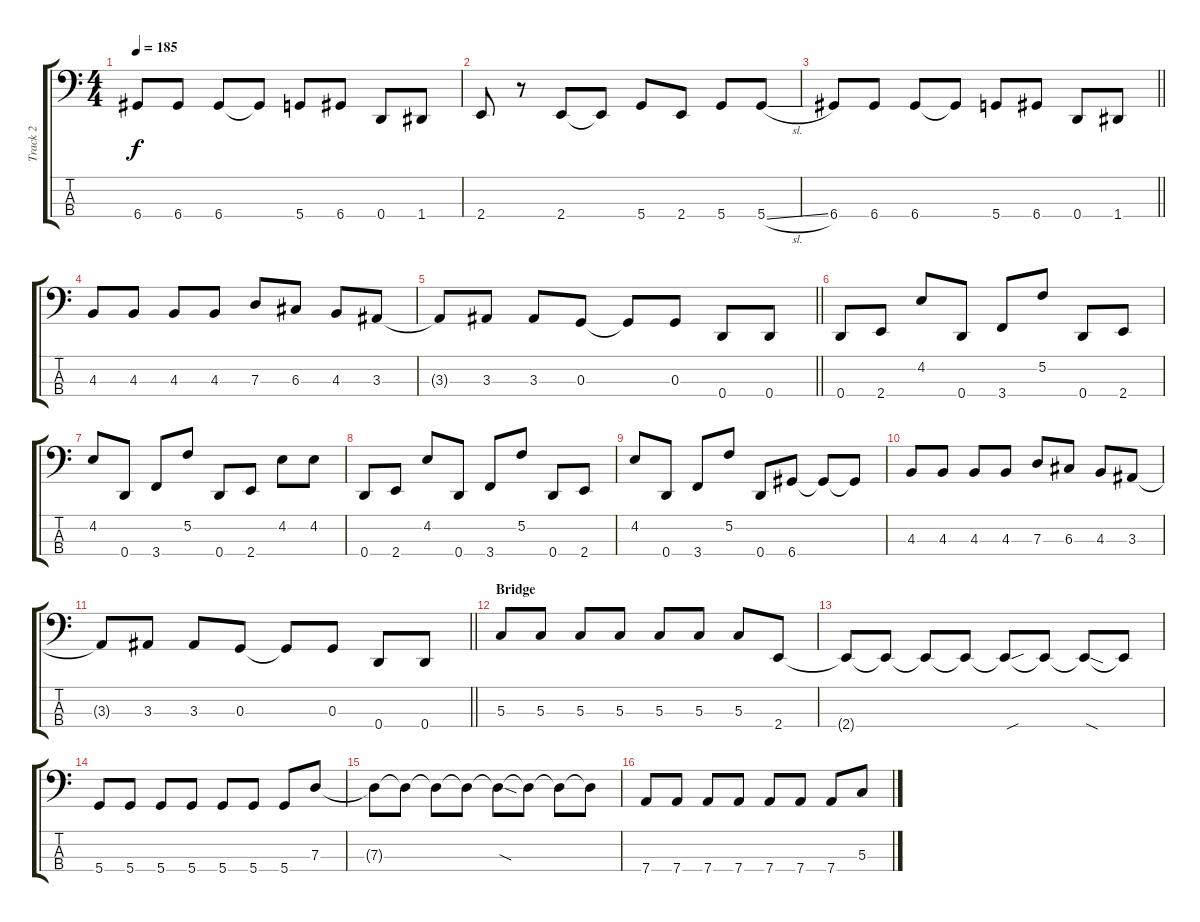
\track ("Track 2" "Track 2") {instrument electricbasspick}
\staff {score tabs}
\tuning (F2 C2 G1 D1) {hide}
\ts (4 4)
\tempo 185
\clef f4
\ks c
6.4.8{dy f} 6.4.8 6.4.8 6.4{t}.8 5.4.8 6.4.8 0.4.8 1.4.8 |
2.4.8 r.8 2.4.8 2.4{t}.8 5.4.8 2.4.8 5.4.8 5.4{sl}.8 |
\barLineRight lightlight
6.4.8 6.4.8 6.4.8 6.4{t}.8 5.4.8 6.4.8 0.4.8 1.4.8 |
4.3.8 4.3.8 4.3.8 4.3.8 7.3.8 6.3.8 4.3.8 3.3.8 |
\barLineRight lightlight
3.3{t}.8 3.3.8 3.3.8 0.3.8 0.3{t}.8 0.3.8 0.4.8 0.4.8 |
0.4.8 2.4.8 4.2.8 0.4.8 3.4.8 5.2.8 0.4.8 2.4.8 |
4.2.8 0.4.8 3.4.8 5.2.8 0.4.8 2.4.8 4.2.8 4.2.8 |
0.4.8 2.4.8 4.2.8 0.4.8 3.4.8 5.2.8 0.4.8 2.4.8 |
4.2.8 0.4.8 3.4.8 5.2.8 0.4.8 6.4.8 6.4{t}.8 6.4{t}.8 |
4.3.8 4.3.8 4.3.8 4.3.8 7.3.8 6.3.8 4.3.8 3.3.8 |
\barLineRight lightlight
3.3{t}.8 3.3.8 3.3.8 0.3.8 0.3{t}.8 0.3.8 0.4.8 0.4.8 |
\section ("" "Bridge")
5.3.8 5.3.8 5.3.8 5.3.8 5.3.8 5.3.8 5.3.8 2.4.8 |
2.4{t}.8 2.4{t}.8 2.4{t}.8 2.4{t}.8 2.4{sou t}.8 2.4{t}.8 2.4{sod t}.8 2.4{t}.8 |
5.4.8 5.4.8 5.4.8 5.4.8 5.4.8 5.4.8 5.4.8 7.3.8 |
7.3{t}.8 7.3{t}.8 7.3{t}.8 7.3{t}.8 7.3{sod t}.8 7.3{t}.8 7.3{t}.8 7.3{t}.8 |
7.4.8 7.4.8 7.4.8 7.4.8 7.4.8 7.4.8 7.4.8 5.3.8
